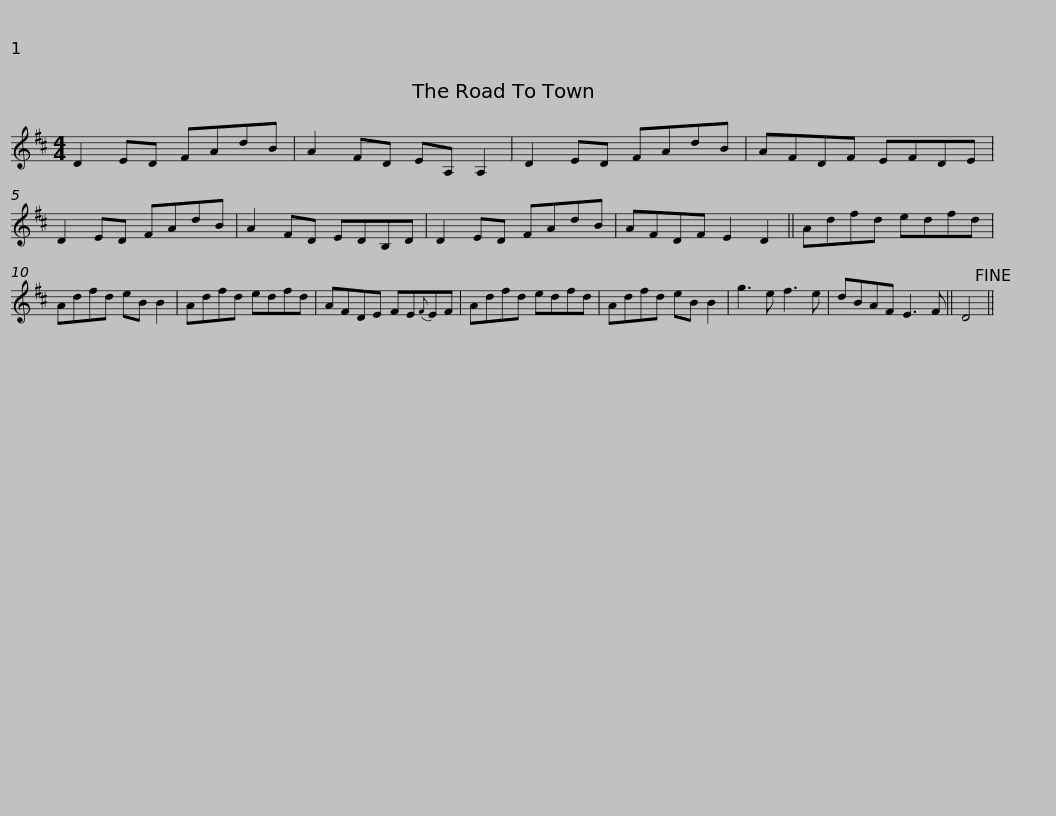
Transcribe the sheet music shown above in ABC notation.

X:1
L:1/8
M:4/4
I:linebreak $
K:D
V:1 treble
V:1
 D2 ED FAdB | A2 FD EA, A,2 | D2 ED FAdB | AFDF EFDE | D2 ED FAdB | %5
 A2 FD EDB,D |$ D2 ED FAdB | AFDF E2 D2 || Adfd edfd | Adfd eB B2 | %10
 Adfd edfd | AFDE FE{F}EF |$ Adfd edfd | Adfd eB B2 | g3 e f3 e | %15
 dBAF E3 F || D4!fine! || %17
